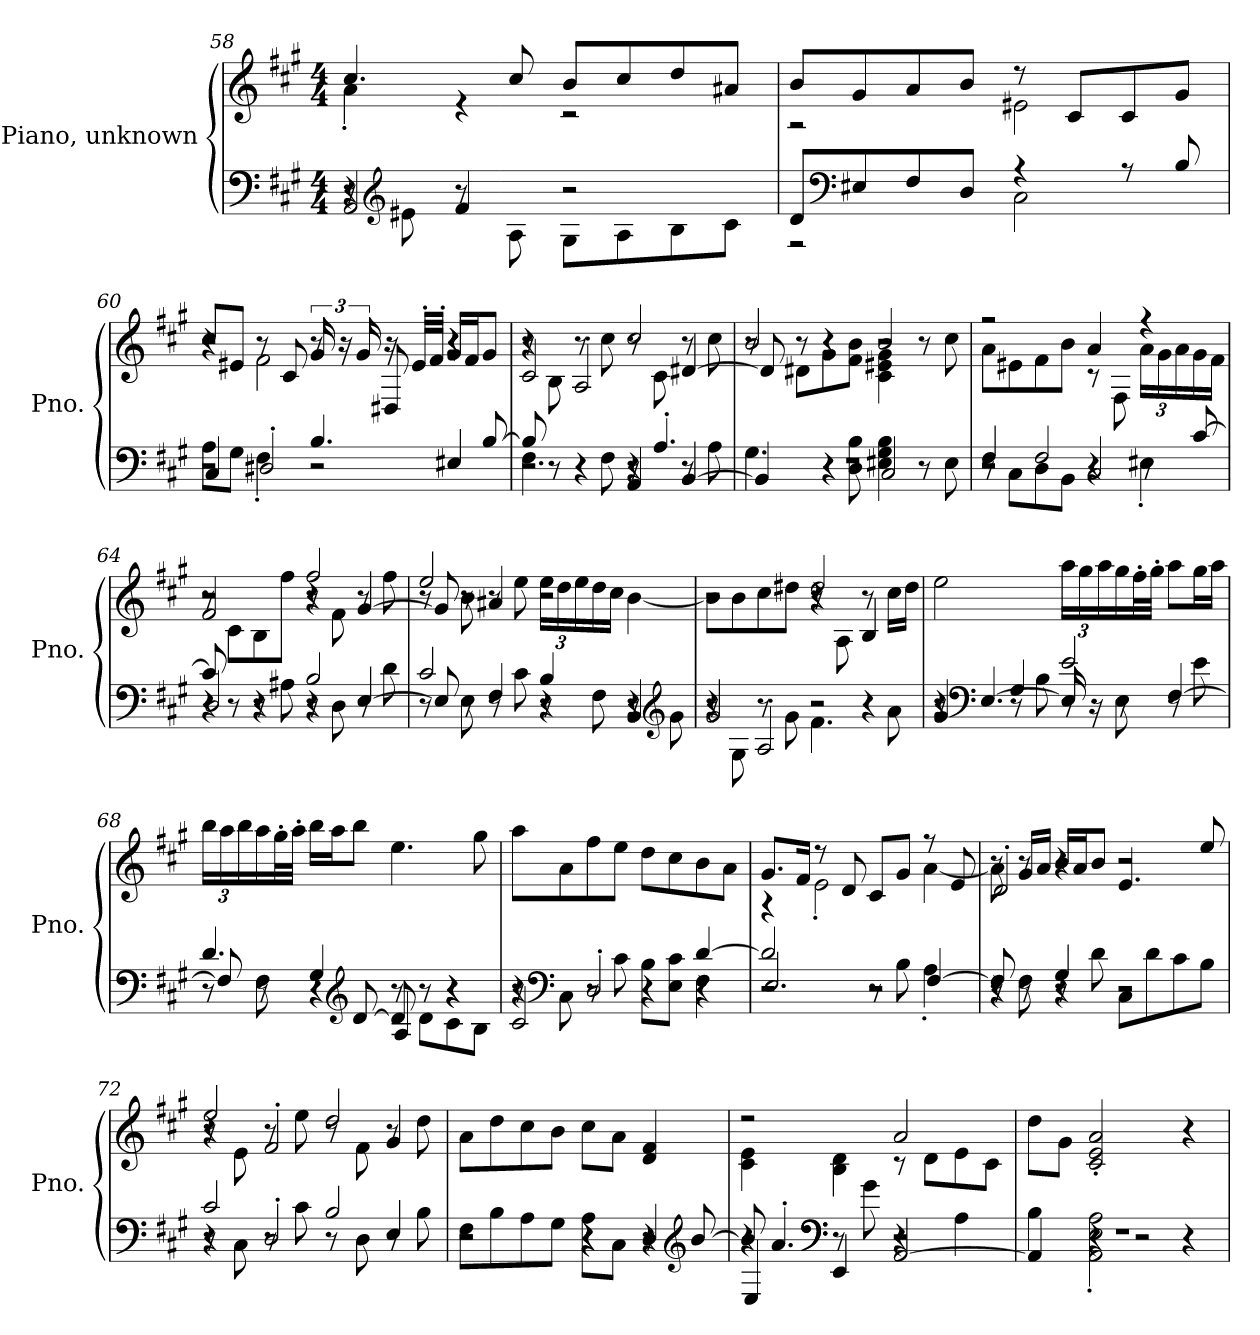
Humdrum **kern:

**kern	**kern
*part1	*part1
*staff2	*staff1
*I"Piano, unknown	*
*I'Pno.	*
!!LO:LB:g=z
*clefF4	*clefG2
*k[f#c#g#]	*k[f#c#g#]
*M4/4	*M4/4
=58	=58
*^	*^
*	*^	*	*
4r	8r	2AA/	4.cc#/	4a'\
*clefG2	*	*	*	*
.	8e#X\	.	.	.
4f#/	8r	.	.	4r
.	8A\	.	8cc#/	.
2r	8G#\L	2r	8b/L	2r
.	8A\	.	8cc#/	.
.	8B\	.	8dd/	.
.	8c#\J	.	8a#X/J	.
*	*v	*v	*	*
=59	=59	=59	=59
8d/L	2r	8b/L	2r
*clefF4	*	*	*
8E#X/	.	8g#/	.
8F#/	.	8a/	.
8D/J	.	8b/J	.
4r	2C#\	8r	2e#X\
.	.	8c#/L	.
8r	.	8c#/	.
8B/	.	8g#/J	.
!!LO:LB:g=z
=60	=60	=60	=60
*	*^	*	*^
2r	8A\L	4C#/	8cc#/L	4r	2r
.	8G#\J	.	8e#X/J	.	.
.	4F#'\	2D#X'/	8r	2f#\	.
.	.	.	8c#/	.	.
4.B/	2r	.	24g#/	.	8r
.	.	.	24r	.	.
.	.	.	24g#/	.	.
.	.	.	16r	.	8D#X/
.	.	.	32e#'/LLL	.	.
.	.	.	32f#'/JJJ	.	.
.	.	4E#X/	16g#/LL	4r	4r
.	.	.	16f#/J	.	.
[8B/	.	.	8g#/J	.	.
=61	=61	=61	=61	=61	=61
8B/]	4.F#\	2r	2c#/	8r	4r
8r	.	.	.	8B\	.
4r	.	.	.	8r	2A'/
.	8F#\	.	.	8cc#\	.
8r	4r	4AA/	2cc#/	8r	.
4.A'/	.	.	.	8c#\	.
.	8r	[4BB/	.	8r	[4d#X/
.	8A\	.	.	8cc#\	.
=62	=62	=62	=62	=62	=62
1r	4.G#\	4BB/]	2b/	8r	8d#/]
.	.	.	.	8d#X\L	8r
.	.	4r	.	8g#\	4r
.	8D\ 8B\	.	.	8f#\ 8b\J	.
.	4E#X\ 4G#\ 4B\	2C#/	2b/	4c#\ 4e#X\ 4g#\	2r
.	8r	.	.	8r	.
.	8E#\	.	.	8cc#\	.
*	*	*	*	*v	*v
!!LO:LB:g=z
=63	=63	=63	=63	=63
4F#/	8r	2r	2r	8a\L
.	8C#\L	.	.	8e#X\
2F#/	8D\	.	.	8f#\
.	8BB\J	.	.	8b\J
.	4r	2C#/	4a/	8r
.	.	.	.	8F#\
*	*	*	*	*Xbrackettup
8r	4E#X'\	.	4r	24a\LL
.	.	.	.	24g#\
.	.	.	.	24a\
[8c#/	.	.	.	16g#\
.	.	.	.	16f#\JJ
=64	=64	=64	=64	=64
*	*	*	*	*^
8c#/]	4r	2D/	2f#/	8r	2r
8r	.	.	.	8c#\L	.
4r	8r	.	.	8B\	.
.	8A#X\	.	.	8ff#\J	.
2B/	8r	4r	2ff#/	8r	4r
.	8D\	.	.	8f#\	.
.	8r	[4E/	.	8r	[4g#/
.	8d\	.	.	8ff#\	.
=65	=65	=65	=65	=65	=65
2c#/	8r	8E/]	2ee/	8r	8g#/]
.	8E\	8r	.	8b\	8r
.	8r	4F#/	.	8r	4a#X/
.	8c#\	.	.	8ee\	.
4B/	8r	4r	2r	24ee\LL	2r
.	.	.	.	24dd\	.
.	.	.	.	24ee\	.
.	8F#\	.	.	16dd\	.
.	.	.	.	16cc#\JJ	.
4r	8r	4BB/	.	[4b\	.
*clefG2	*	*	*	*	*
.	8g#\	.	.	.	.
!!LO:LB:g=z	!!	!!
=66	=66	=66	=66	=66	=66
2g#/	8r	4r	2r	8b\L]	2r
.	8G#\	.	.	8b\	.
.	8r	2A'/	.	8cc#\	.
.	8g#\	.	.	8dd#X\J	.
2r	4.f#\	.	2dd#/	8r	4r
.	.	.	.	8A\	.
.	.	4r	.	8r	4B/
.	8a\	.	.	16cc#\LL	.
.	.	.	.	16dd#\JJ	.
*	*	*	*v	*v	*v
=67	=67	=67	=67
4g#/	4r	8r	2ee\
*clefF4	*	*	*
.	.	[4.E/	.
4G#/	8r	.	.
.	8B\	.	.
2e/	8r	16E/]	24aa\LL
.	.	.	24gg#\
.	.	16r	.
.	.	.	24aa\
.	8E\	8r	16gg#\
.	.	.	32ff#'\L
.	.	.	32gg#'\JJJ
.	8r	[4F#/	8aa\L
.	8e\	.	16gg#\L
.	.	.	16aa\JJ
!!LO:LB:g=z
=68	=68	=68	=68
4.d/	8r	8F#/]	24bb\LL
.	.	.	24aa\
.	.	.	24bb\
.	8F#\	8r	16aa\
.	.	.	32gg#'\L
.	.	.	32aa'\JJJ
.	4r	4G#/	16bb\LL
.	.	.	16aa\J
*clefG2	*	*	*
[8d/	.	.	8bb\J
8d/]	8r	4A/	4.ee\
8r	8d\L	.	.
4r	8c#\	4r	.
.	8B\J	.	8gg#\
=69	=69	=69	=69
2c#/	8r	4r	8aa\L
*clefF4	*	*	*
.	8C#\	.	8a\
.	8r	2D'/	8ff#\
.	8c#\	.	8ee\J
4r	8B\L	.	8dd\L
.	8E\ 8c#\J	.	8cc#\
[4d/	4F#\	4r	8b\
.	.	.	8a\J
=70	=70	=70	=70
*	*	*	*^
2d/]	2r	2.E/	8.g#/L	4r
.	.	.	16f#/Jk	.
.	.	.	8r	2e'\
.	.	.	8d/	.
2r	8r	.	8c#/L	.
.	8B\	.	8g#/J	.
.	4A'\	[4F#/	8r	[4a\
.	.	.	8e/	.
!!LO:PB:g=z
=71	=71	=71	=71	=71
*	*	*	*	*^
4r	8r	8F#/]	8r	8a\]	2d'/
.	8F#\	8r	16g#/LL	8r	.
.	.	.	16a/JJ	.	.
4G#/	8r	4r	16b/LL	4r	.
.	.	.	16a/J	.	.
.	8d\	.	8b/J	.	.
2r	8C#\L	2r	4.e/	2r	2r
.	8d\	.	.	.	.
.	8c#\	.	.	.	.
.	8B\J	.	8ee/	.	.
=72	=72	=72	=72	=72	=72
2c#/	8r	4r	2ee/	8r	4r
.	8C#\	.	.	8e\	.
.	8r	2D'/	.	8r	2f#'/
.	8c#\	.	.	8ee\	.
2B/	8r	.	2dd/	8r	.
.	8D\	.	.	8f#\	.
.	8r	4E/	.	8r	4g#/
.	8B\	.	.	8dd\	.
*	*	*	*v	*v	*v
=73	=73	=73	=73
2r	8F#\L	2r	8a\L
.	8B\	.	8dd\
.	8A\	.	8cc#\
.	8G#\J	.	8b\J
4r	8A\L	4r	8cc#\L
.	8C#\J	.	8a\J
8r	4r	4D/	4d/ 4f#/
*clefG2	*	*	*
[8b/	.	.	.
=74	=74	=74	=74
*	*	*	*^
8b/]	4r	4E/	2r	4c#\ 4e\
4.a'/	.	.	.	.
*clefF4	*	*	*	*
.	8r	4EE/	.	4B\ 4d\
.	8g#\	.	.	.
2r	4r	[2AA/	2a/	8r
.	.	.	.	8d\L
.	4A\	.	.	8e\
.	.	.	.	8c#\J
*	*	*	*v	*v
!!LO:LB:g=z
=75	=75	=75	=75
1r	4B\	4AA/]	8dd\L
.	.	.	8g#\J
.	2AA\' 2E\' 2A\'	4r	2c#/' 2e/' 2a/'
.	.	2r	.
.	4r	.	4r
*v	*v	*v	*
=	=
*-	*-
